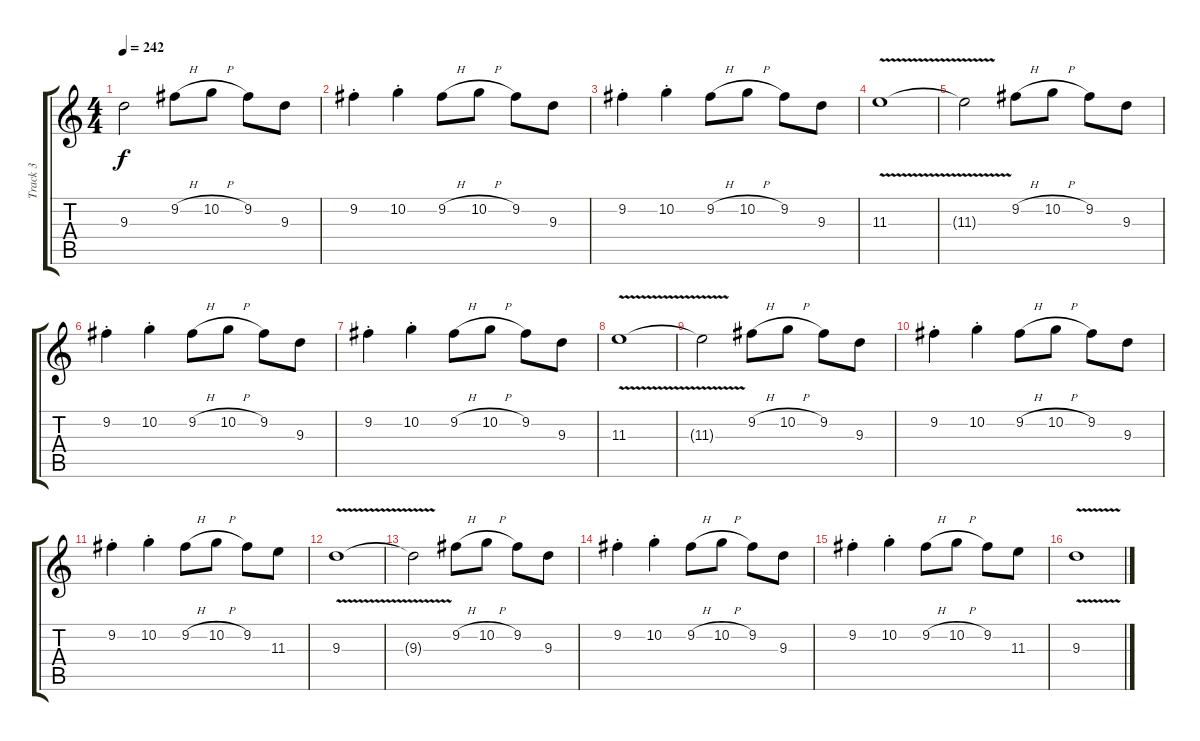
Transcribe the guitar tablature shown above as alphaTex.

\track ("Track 3" "Track 3") {instrument distortionguitar}
\staff {score tabs}
\tuning (D4 A3 F3 C3 G2 C2) {hide}
\ts (4 4)
\tempo 242
\clef g2
\ks c
9.3{t}.2{dy f} 9.2{h}.8 10.2{h}.8 9.2.8 9.3.8 |
9.2{st}.4 10.2{st}.4 9.2{h}.8 10.2{h}.8 9.2.8 9.3.8 |
9.2{st}.4 10.2{st}.4 9.2{h}.8 10.2{h}.8 9.2.8 9.3.8 |
11.3{v}.1 |
11.3{t}.2 9.2{h}.8 10.2{h}.8 9.2.8 9.3.8 |
9.2{st}.4 10.2{st}.4 9.2{h}.8 10.2{h}.8 9.2.8 9.3.8 |
9.2{st}.4 10.2{st}.4 9.2{h}.8 10.2{h}.8 9.2.8 9.3.8 |
11.3{v}.1 |
11.3{t}.2 9.2{h}.8 10.2{h}.8 9.2.8 9.3.8 |
9.2{st}.4 10.2{st}.4 9.2{h}.8 10.2{h}.8 9.2.8 9.3.8 |
9.2{st}.4 10.2{st}.4 9.2{h}.8 10.2{h}.8 9.2.8 11.3.8 |
9.3{v}.1 |
9.3{t}.2 9.2{h}.8 10.2{h}.8 9.2.8 9.3.8 |
9.2{st}.4 10.2{st}.4 9.2{h}.8 10.2{h}.8 9.2.8 9.3.8 |
9.2{st}.4 10.2{st}.4 9.2{h}.8 10.2{h}.8 9.2.8 11.3.8 |
9.3{v}.1
